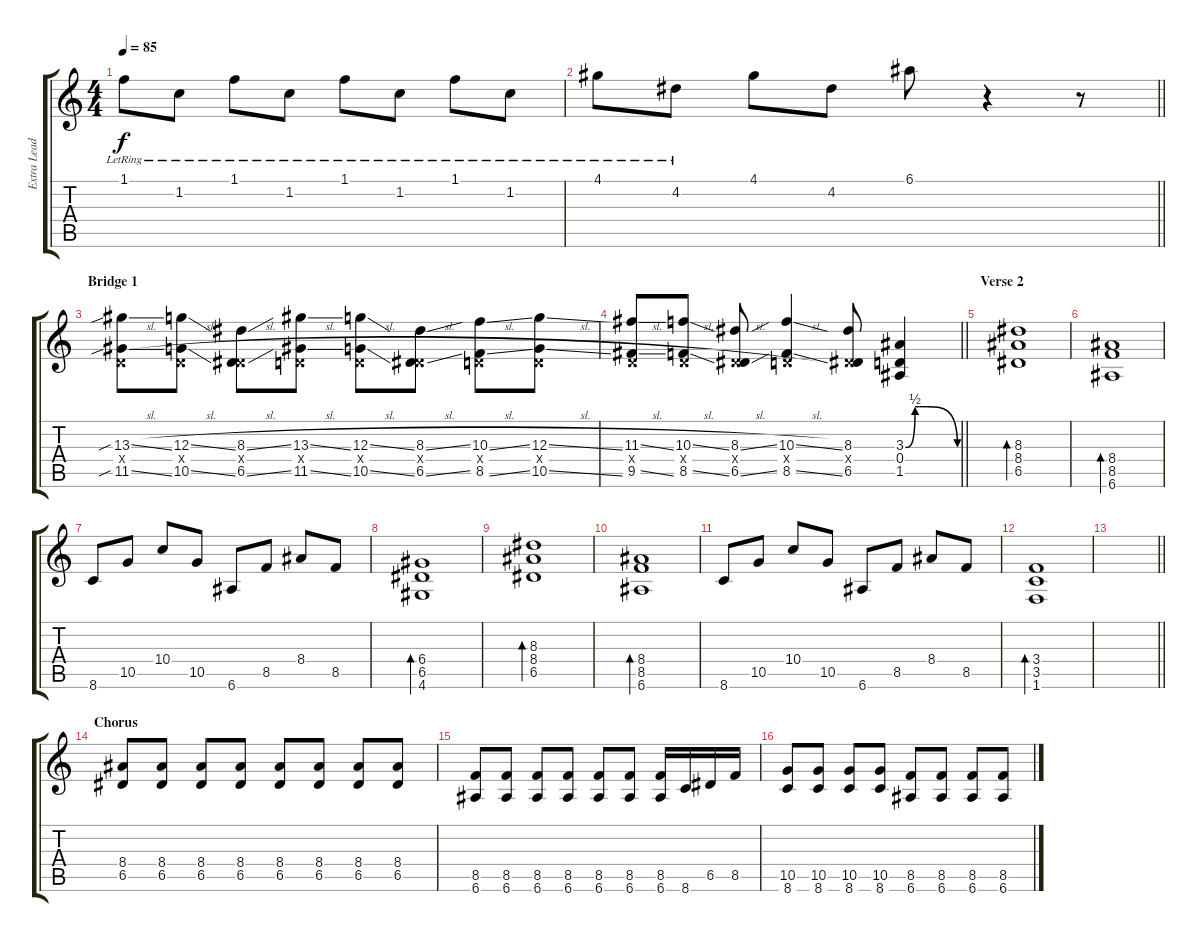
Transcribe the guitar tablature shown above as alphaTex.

\track ("Extra Lead" "Extra Lead") {instrument electricguitarclean}
\staff {score tabs}
\tuning (E4 B3 G3 D3 A2 E2) {hide}
\ts (4 4)
\tempo 85
\clef g2
\ks c
1.1{lr}.8{dy f} 1.2{lr}.8 1.1{lr}.8 1.2{lr}.8 1.1{lr}.8 1.2{lr}.8 1.1{lr}.8 1.2{lr}.8 |
\barLineRight lightlight
4.1{lr}.8 4.2{lr}.8 4.1.8 4.2.8 6.1.8 r.4 r.8 |
\section ("" "Bridge 1")
(13.3{sib sl} 0.4{x} 11.5{sib sl}).8 (12.3{sl} 0.4{x} 10.5{sl}).8 (8.3{sl} 0.4{x} 6.5{sl}).8 (13.3{sl} 0.4{x} 11.5{sl}).8 (12.3{sl} 0.4{x} 10.5{sl}).8 (8.3{sl} 0.4{x} 6.5{sl}).8 (10.3{sl} 0.4{x} 8.5{sl}).8 (12.3{sl} 0.4{x} 10.5{sl}).8 |
\barLineRight lightlight
(11.3{sl} 0.4{x} 9.5{sl}).8 (10.3{sl} 0.4{x} 8.5{sl}).8 (8.3{sl} 0.4{x} 6.5{sl}).8 (10.3{sl} 0.4{x} 8.5{sl}).4 (8.3 0.4{x} 6.5).8 (3.3{be (custom 0 0 11 2 16 2 20 2 25 2 60 0)} 0.4 1.5).4 |
\section ("" "Verse 2")
(8.3 8.4 6.5).1{bd 240 instrument electricguitarclean} |
(8.4 8.5 6.6).1{bd 240} |
8.6.8 10.5.8 10.4.8 10.5.8 6.6.8 8.5.8 8.4.8 8.5.8 |
(6.4 6.5 4.6).1{bd 120} |
(8.3 8.4 6.5).1{bd 120 instrument electricguitarclean} |
(8.4 8.5 6.6).1{bd 120} |
8.6.8 10.5.8 10.4.8 10.5.8 6.6.8 8.5.8 8.4.8 8.5.8 |
(3.4 3.5 1.6).1{bd 240} |
\barLineRight lightlight
|
\section ("" "Chorus")
(8.4 6.5).8{instrument distortionguitar} (8.4 6.5).8 (8.4 6.5).8 (8.4 6.5).8 (8.4 6.5).8 (8.4 6.5).8 (8.4 6.5).8 (8.4 6.5).8 |
(8.5 6.6).8 (8.5 6.6).8 (8.5 6.6).8 (8.5 6.6).8 (8.5 6.6).8 (8.5 6.6).8 (8.5 6.6).16 8.6.16 6.5.16 8.5.16 |
(10.5 8.6).8 (10.5 8.6).8 (10.5 8.6).8 (10.5 8.6).8 (8.5 6.6).8 (8.5 6.6).8 (8.5 6.6).8 (8.5 6.6).8
